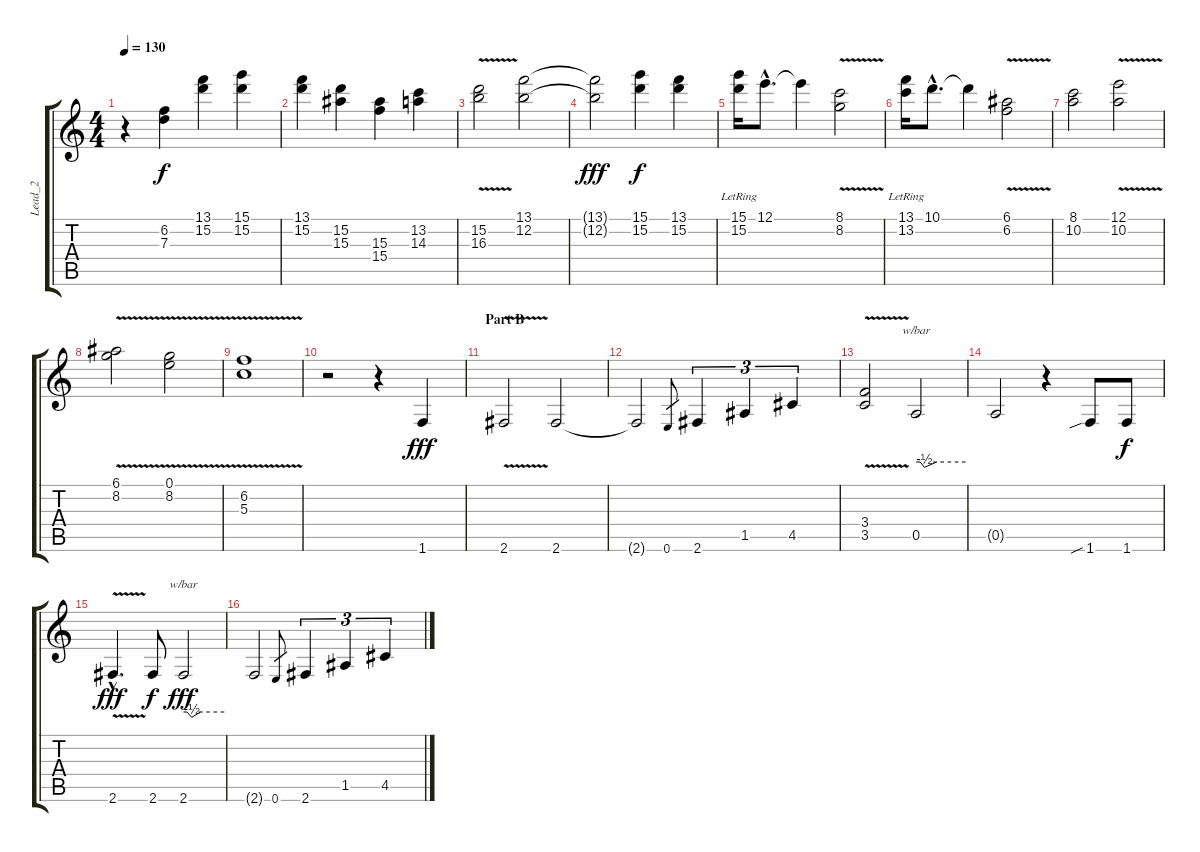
\track ("Lead_2" "Lead_2") {instrument acousticguitarnylon}
\staff {score tabs}
\tuning (E4 B3 G3 D3 A2 E2) {hide}
\ts (4 4)
\tempo 130
\clef g2
\ks c
r.4{dy fff} (6.2 7.3).4{dy f} (13.1 15.2).4 (15.1 15.2).4 |
(13.1 15.2).4 (15.2 15.3).4 (15.3 15.4).4 (13.2 14.3).4 |
(15.2 16.3{v}).2 (13.1 12.2).2 |
(13.1{t} 12.2{t}).2{dy fff} (15.1 15.2).4{dy f} (13.1 15.2).4 |
(15.1{lr} 15.2).16 12.1{hac}.8{d} 12.1{t}.4 (8.1{v} 8.2{v}).2 |
(13.1{lr} 13.2).16 10.1{hac}.8{d} 10.1{t}.4 (6.1{v} 6.2{v}).2 |
(8.1 10.2).2 (12.1{v} 10.2{v}).2 |
(6.1{v} 8.2).2 (0.1 8.2{v}).2 |
(6.2{v} 5.3{v}).1 |
r.2 r.4{volume 16 instrument electricguitarclean} 1.6.4{dy fff} |
\section ("" "Part B")
2.6{v}.2 2.6.2 |
2.6{t}.2 0.6.8{gr} 2.6.4{tu (3 2)} 1.5.4{tu (3 2)} 4.5.4{tu (3 2)} |
(3.4 3.5{v}).2 0.5.2{tbe (custom default 0 0 5 0 10 -2 25 0 60 0)} |
0.5{t}.2 r.4 1.6{sib}.8 1.6.8{dy f} |
2.6{v hac}.4{d dy fff} 2.6.8{dy f} 2.6.2{tbe (custom default 0 0 5 0 12 -2 25 0 60 0) dy fff} |
2.6{t}.2 0.6.8{gr} 2.6.4{tu (3 2)} 1.5.4{tu (3 2)} 4.5.4{tu (3 2)}
